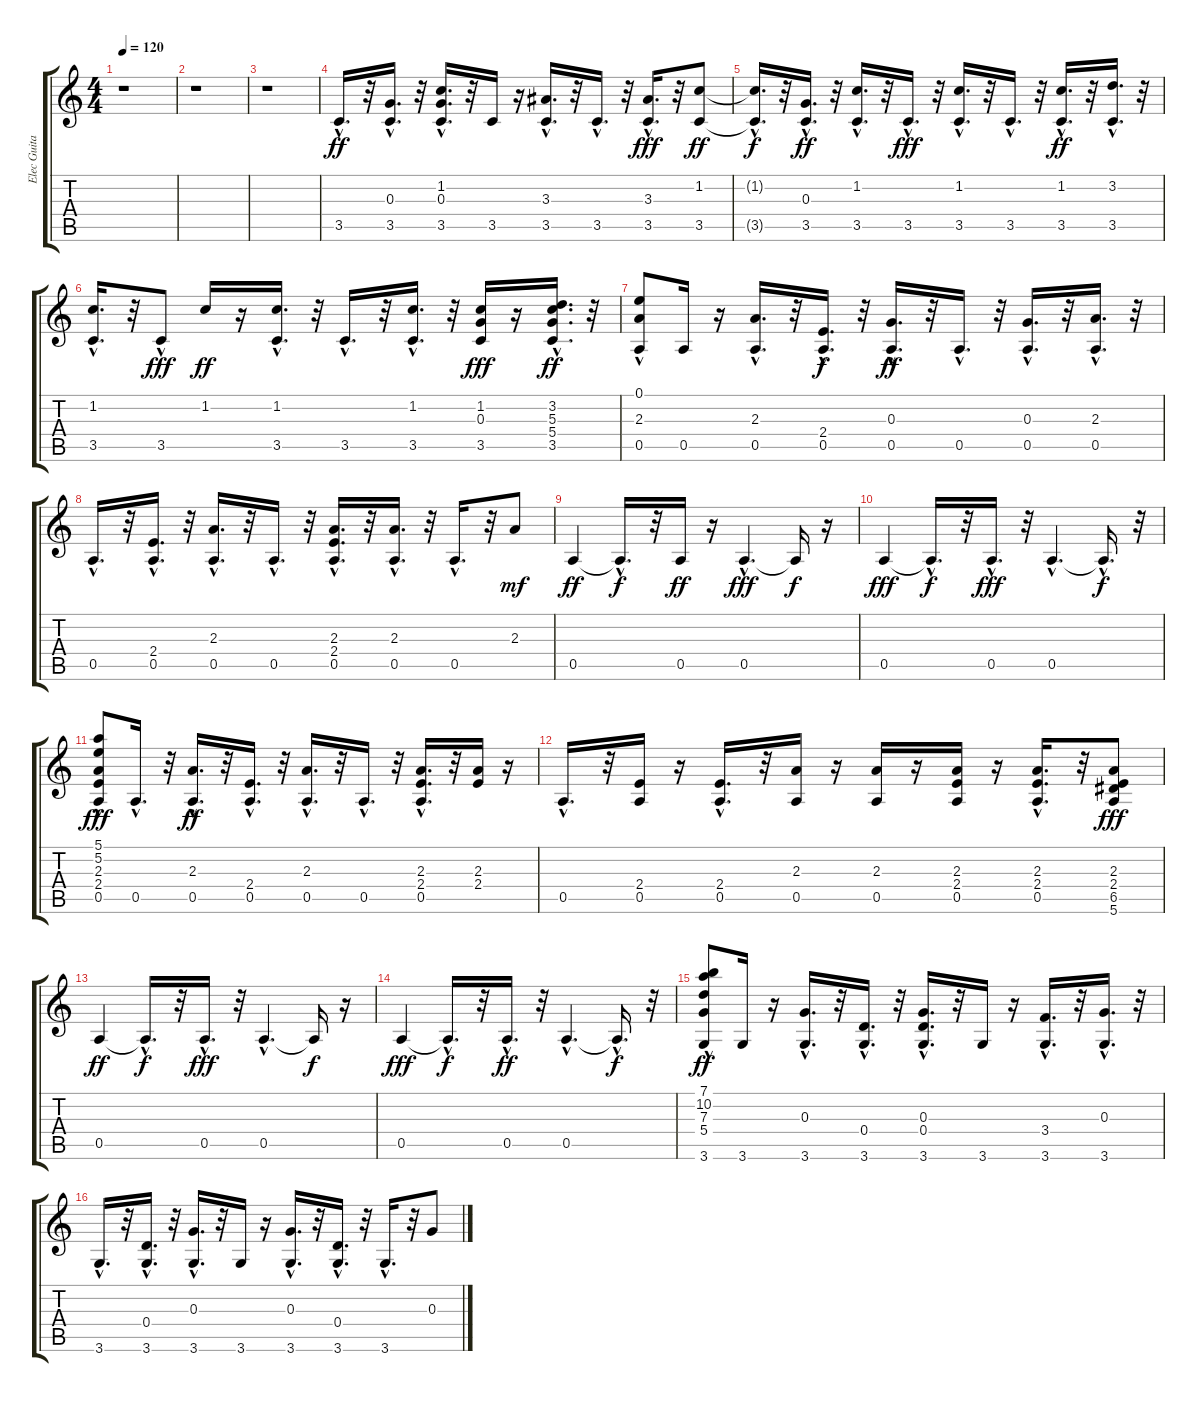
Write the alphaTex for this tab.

\track ("Elec Guitar" "Elec Guita") {instrument acousticguitarnylon}
\staff {score tabs}
\tuning (E4 B3 G3 D3 A2 E2) {hide}
\ts (4 4)
\tempo 120
\clef g2
\ks c
r.1{dy ff instrument acousticguitarnylon} |
r.1 |
r.1 |
3.5{hac}.16{d} r.32 (0.3{hac} 3.5{hac}).16{d} r.32 (1.2{hac} 0.3 3.5{hac}).16{d} r.32 3.5.16 r.16 (3.3{hac} 3.5{hac}).16{d} r.32 3.5{hac}.16{d} r.32 (3.3{hac} 3.5{hac}).16{d dy fff} r.32 (1.2 3.5).8{dy ff} |
(1.2{hac t} 3.5{hac t}).16{d dy f} r.32 (0.3{hac} 3.5{hac}).16{d dy ff} r.32 (1.2{hac} 3.5{hac}).16{d} r.32 3.5{hac}.16{d dy fff} r.32 (1.2{hac} 3.5{hac}).16{d} r.32 3.5{hac}.16{d} r.32 (1.2{hac} 3.5{hac}).16{d dy ff} r.32 (3.2{hac} 3.5{hac}).16{d} r.32 |
(1.2{hac} 3.5{hac}).16{d} r.32 3.5{hac}.8{dy fff} 1.2.16{dy ff} r.16 (1.2{hac} 3.5{hac}).16{d} r.32 3.5{hac}.16{d} r.32 (1.2 3.5{hac}).16{d} r.32 (1.2 0.3 3.5).16{dy fff} r.16 (3.2 5.3{hac} 5.4{hac} 3.5{hac}).16{d dy ff} r.32 |
(0.1 2.3{hac} 0.5).8 0.5.16 r.16 (2.3{hac} 0.5{hac}).16{d} r.32 (2.4{hac} 0.5{hac}).16{d dy f} r.32 (0.3{hac} 0.5{hac}).16{d dy ff} r.32 0.5{hac}.16{d} r.32 (0.3{hac} 0.5{hac}).16{d} r.32 (2.3{hac} 0.5{hac}).16{d} r.32 |
0.5{hac}.16{d} r.32 (2.4{hac} 0.5{hac}).16{d} r.32 (2.3{hac} 0.5{hac}).16{d} r.32 0.5{hac}.16{d} r.32 (2.3{hac} 2.4 0.5{hac}).16{d} r.32 (2.3{hac} 0.5{hac}).16{d} r.32 0.5{hac}.16{d} r.32 2.3.8{dy mf} |
0.5.4{dy ff} 0.5{hac t}.16{d dy f} r.32 0.5.16{dy ff} r.16 0.5{hac}.4{d dy fff} 0.5{t}.16{dy f} r.16 |
0.5.4{dy fff} 0.5{hac t}.16{d dy f} r.32 0.5{hac}.16{d dy fff} r.32 0.5{hac}.4{d} 0.5{hac t}.16{d dy f} r.32 |
(5.1 5.2 2.3{hac} 2.4{hac} 0.5{hac}).8{dy fff} 0.5{hac}.16{d} r.32 (2.3{hac} 0.5{hac}).16{d dy ff} r.32 (2.4{hac} 0.5).16{d} r.32 (2.3{hac} 0.5{hac}).16{d} r.32 0.5{hac}.16{d} r.32 (2.3{hac} 2.4{hac} 0.5).16{d} r.32 (2.3 2.4).16 r.16 |
0.5{hac}.16{d} r.32 (2.4 0.5).16 r.16 (2.4{hac} 0.5).16{d} r.32 (2.3 0.5).16 r.16 (2.3 0.5).16 r.16 (2.3 2.4 0.5).16 r.16 (2.3 2.4 0.5{hac}).16{d} r.32 (2.3 2.4 6.5 5.6).8{dy fff} |
0.5.4{dy ff} 0.5{hac t}.16{d dy f} r.32 0.5{hac}.16{d dy fff} r.32 0.5{hac}.4{d} 0.5{t}.16{dy f} r.16 |
0.5.4{dy fff} 0.5{hac t}.16{d dy f} r.32 0.5{hac}.16{d dy ff} r.32 0.5{hac}.4{d} 0.5{hac t}.16{d dy f} r.32 |
(7.1 10.2 7.3 5.4{hac} 3.6{hac}).8{dy ff} 3.6.16 r.16 (0.3{hac} 3.6{hac}).16{d} r.32 (0.4{hac} 3.6{hac}).16{d} r.32 (0.3 0.4{hac} 3.6).16{d} r.32 3.6.16 r.16 (3.4{hac} 3.6{hac}).16{d} r.32 (0.3{hac} 3.6{hac}).16{d} r.32 |
3.6{hac}.16{d} r.32 (0.4{hac} 3.6{hac}).16{d} r.32 (0.3{hac} 3.6{hac}).16{d} r.32 3.6.16 r.16 (0.3{hac} 3.6{hac}).16{d} r.32 (0.4{hac} 3.6).16{d} r.32 3.6{hac}.16{d} r.32 0.3.8
